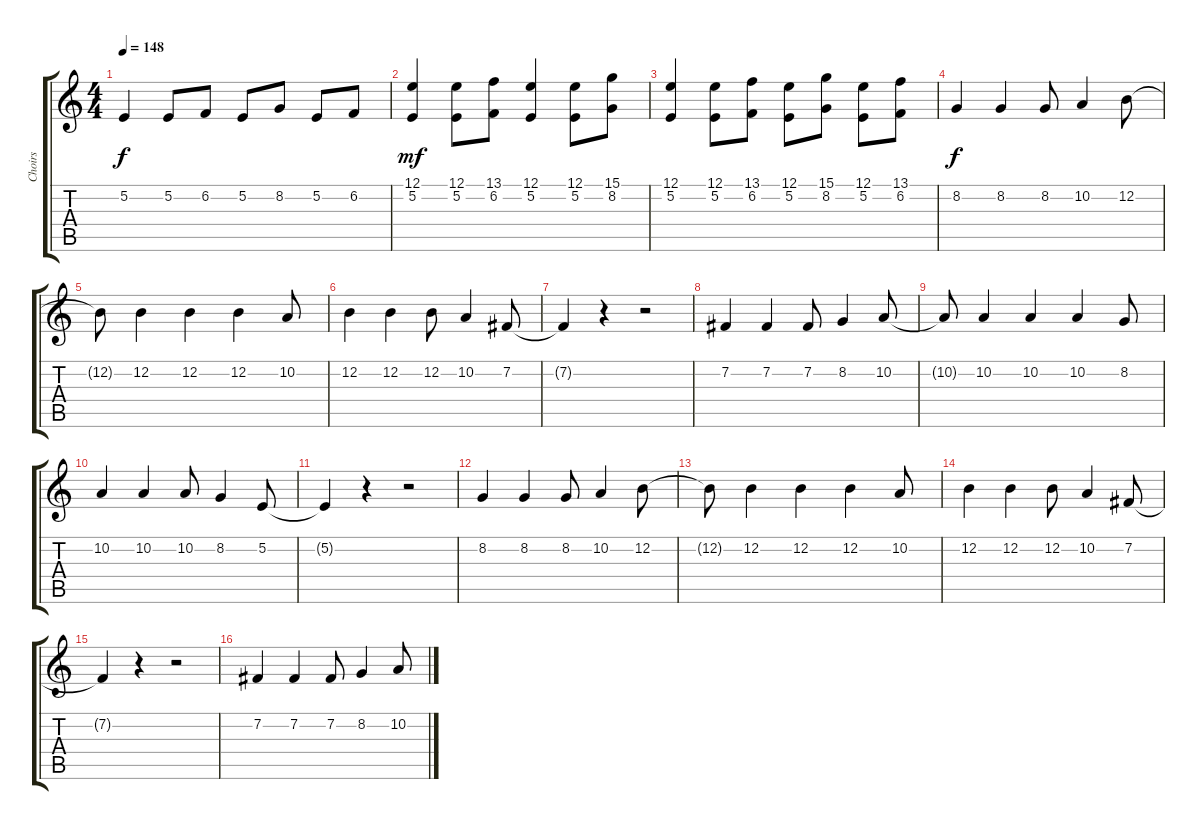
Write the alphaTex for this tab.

\track ("Choirs" "Choirs") {instrument synthstrings2}
\staff {score tabs}
\tuning (E4 B3 G3 D3 A2 E2) {hide}
\ts (4 4)
\tempo 148
\clef g2
\ks c
5.2.4{dy f} 5.2.8 6.2.8 5.2.8 8.2.8 5.2.8 6.2.8 |
(12.1 5.2).4{dy mf volume 14 balance 0 instrument pad4choir} (12.1 5.2).8 (13.1 6.2).8 (12.1 5.2).4 (12.1 5.2).8 (15.1 8.2).8 |
(12.1 5.2).4 (12.1 5.2).8 (13.1 6.2).8 (12.1 5.2).8 (15.1 8.2).8 (12.1 5.2).8 (13.1 6.2).8 |
8.2.4{dy f volume 14 balance 3 instrument pad4choir} 8.2.4 8.2.8 10.2.4 12.2.8 |
12.2{t}.8 12.2.4 12.2.4 12.2.4 10.2.8 |
12.2.4 12.2.4 12.2.8 10.2.4 7.2.8 |
7.2{t}.4 r.4 r.2 |
7.2.4 7.2.4 7.2.8 8.2.4 10.2.8 |
10.2{t}.8 10.2.4 10.2.4 10.2.4 8.2.8 |
10.2.4 10.2.4 10.2.8 8.2.4 5.2.8 |
5.2{t}.4 r.4 r.2 |
8.2.4 8.2.4 8.2.8 10.2.4 12.2.8 |
12.2{t}.8 12.2.4 12.2.4 12.2.4 10.2.8 |
12.2.4 12.2.4 12.2.8 10.2.4 7.2.8 |
7.2{t}.4 r.4 r.2 |
7.2.4 7.2.4 7.2.8 8.2.4 10.2.8
